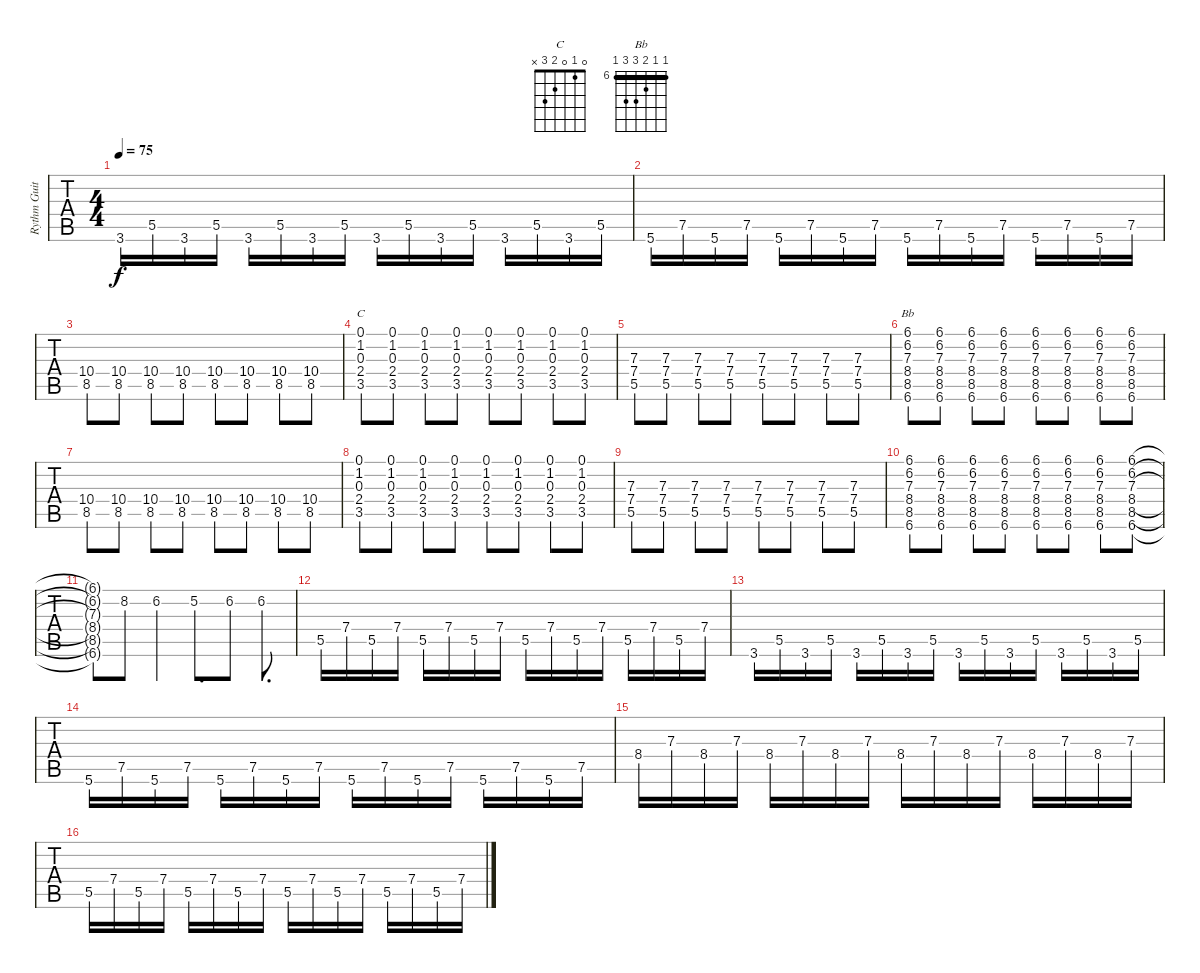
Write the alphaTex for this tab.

\track ("Rythm Guitar (Nicolas)" "Rythm Guit") {instrument overdrivenguitar}
\staff {tabs}
\tuning (E4 B3 G3 D3 A2 E2) {hide}
\chord ("C" 0 1 0 2 3 x)
\chord ("Bb" 6 6 7 8 8 6) {firstfret 6 barre 6}
\ts (4 4)
\tempo 75
\clef g2
\ks c
3.6.16{dy f} 5.5.16 3.6.16 5.5.16 3.6.16 5.5.16 3.6.16 5.5.16 3.6.16 5.5.16 3.6.16 5.5.16 3.6.16 5.5.16 3.6.16 5.5.16 |
5.6.16 7.5.16 5.6.16 7.5.16 5.6.16 7.5.16 5.6.16 7.5.16 5.6.16 7.5.16 5.6.16 7.5.16 5.6.16 7.5.16 5.6.16 7.5.16 |
(10.4 8.5).8{instrument overdrivenguitar} (10.4 8.5).8 (10.4 8.5).8 (10.4 8.5).8 (10.4 8.5).8 (10.4 8.5).8 (10.4 8.5).8 (10.4 8.5).8 |
(0.1 1.2 0.3 2.4 3.5).8{ch "C"} (0.1 1.2 0.3 2.4 3.5).8 (0.1 1.2 0.3 2.4 3.5).8 (0.1 1.2 0.3 2.4 3.5).8 (0.1 1.2 0.3 2.4 3.5).8 (0.1 1.2 0.3 2.4 3.5).8 (0.1 1.2 0.3 2.4 3.5).8 (0.1 1.2 0.3 2.4 3.5).8 |
(7.3 7.4 5.5).8 (7.3 7.4 5.5).8 (7.3 7.4 5.5).8 (7.3 7.4 5.5).8 (7.3 7.4 5.5).8 (7.3 7.4 5.5).8 (7.3 7.4 5.5).8 (7.3 7.4 5.5).8 |
(6.1 6.2 7.3 8.4 8.5 6.6).8{ch "Bb"} (6.1 6.2 7.3 8.4 8.5 6.6).8 (6.1 6.2 7.3 8.4 8.5 6.6).8 (6.1 6.2 7.3 8.4 8.5 6.6).8 (6.1 6.2 7.3 8.4 8.5 6.6).8 (6.1 6.2 7.3 8.4 8.5 6.6).8 (6.1 6.2 7.3 8.4 8.5 6.6).8 (6.1 6.2 7.3 8.4 8.5 6.6).8 |
(10.4 8.5).8 (10.4 8.5).8 (10.4 8.5).8 (10.4 8.5).8 (10.4 8.5).8 (10.4 8.5).8 (10.4 8.5).8 (10.4 8.5).8 |
(0.1 1.2 0.3 2.4 3.5).8 (0.1 1.2 0.3 2.4 3.5).8 (0.1 1.2 0.3 2.4 3.5).8 (0.1 1.2 0.3 2.4 3.5).8 (0.1 1.2 0.3 2.4 3.5).8 (0.1 1.2 0.3 2.4 3.5).8 (0.1 1.2 0.3 2.4 3.5).8 (0.1 1.2 0.3 2.4 3.5).8 |
(7.3 7.4 5.5).8 (7.3 7.4 5.5).8 (7.3 7.4 5.5).8 (7.3 7.4 5.5).8 (7.3 7.4 5.5).8 (7.3 7.4 5.5).8 (7.3 7.4 5.5).8 (7.3 7.4 5.5).8 |
(6.1 6.2 7.3 8.4 8.5 6.6).8 (6.1 6.2 7.3 8.4 8.5 6.6).8 (6.1 6.2 7.3 8.4 8.5 6.6).8 (6.1 6.2 7.3 8.4 8.5 6.6).8 (6.1 6.2 7.3 8.4 8.5 6.6).8 (6.1 6.2 7.3 8.4 8.5 6.6).8 (6.1 6.2 7.3 8.4 8.5 6.6).8 (6.1 6.2 7.3 8.4 8.5 6.6).8 |
(6.1{t} 6.2{t} 7.3{t} 8.4{t} 8.5{t} 6.6{t}).8 8.2.8 6.2.4 5.2.8{d} 6.2.8 6.2.8{d} |
5.5.16{instrument electricguitarmuted} 7.4.16 5.5.16 7.4.16 5.5.16 7.4.16 5.5.16 7.4.16 5.5.16 7.4.16 5.5.16 7.4.16 5.5.16 7.4.16 5.5.16 7.4.16 |
3.6.16 5.5.16 3.6.16 5.5.16 3.6.16 5.5.16 3.6.16 5.5.16 3.6.16 5.5.16 3.6.16 5.5.16 3.6.16 5.5.16 3.6.16 5.5.16 |
5.6.16 7.5.16 5.6.16 7.5.16 5.6.16 7.5.16 5.6.16 7.5.16 5.6.16 7.5.16 5.6.16 7.5.16 5.6.16 7.5.16 5.6.16 7.5.16 |
8.4.16 7.3.16 8.4.16 7.3.16 8.4.16 7.3.16 8.4.16 7.3.16 8.4.16 7.3.16 8.4.16 7.3.16 8.4.16 7.3.16 8.4.16 7.3.16 |
5.5.16 7.4.16 5.5.16 7.4.16 5.5.16 7.4.16 5.5.16 7.4.16 5.5.16 7.4.16 5.5.16 7.4.16 5.5.16 7.4.16 5.5.16 7.4.16
